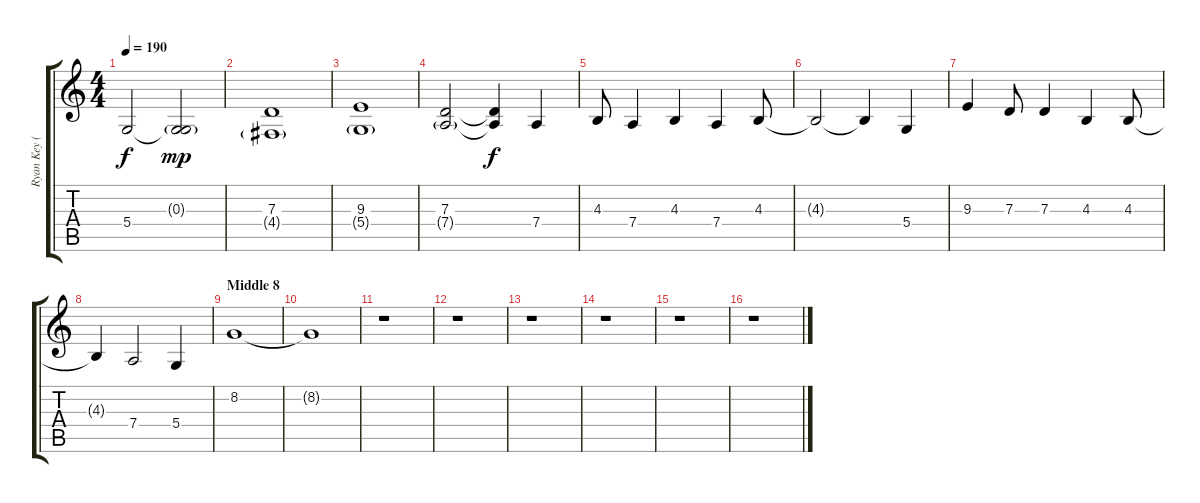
\track ("Ryan Key (Lead Vocal)" "Ryan Key (") {instrument clarinet}
\staff {score tabs}
\tuning (E4 B3 G3 D3 A2 E2) {hide}
\ts (4 4)
\tempo 190
\clef g2
\ks c
5.4.2{dy f} (0.3{g} 5.4{t}).2{dy mp} |
(7.3 4.4{g}).1 |
(9.3 5.4{g}).1 |
(7.3 7.4{g}).2 (7.3{t} 7.4{t}).4{dy f} 7.4.4 |
4.3.8 7.4.4 4.3.4 7.4.4 4.3.8 |
4.3{t}.2 4.3{t}.4 5.4.4 |
9.3.4 7.3.8 7.3.4 4.3.4 4.3.8 |
4.3{t}.4 7.4.2 5.4.4 |
\section ("" "Middle 8")
8.2.1 |
8.2{t}.1 |
r.1 |
r.1 |
r.1 |
r.1 |
r.1 |
r.1
